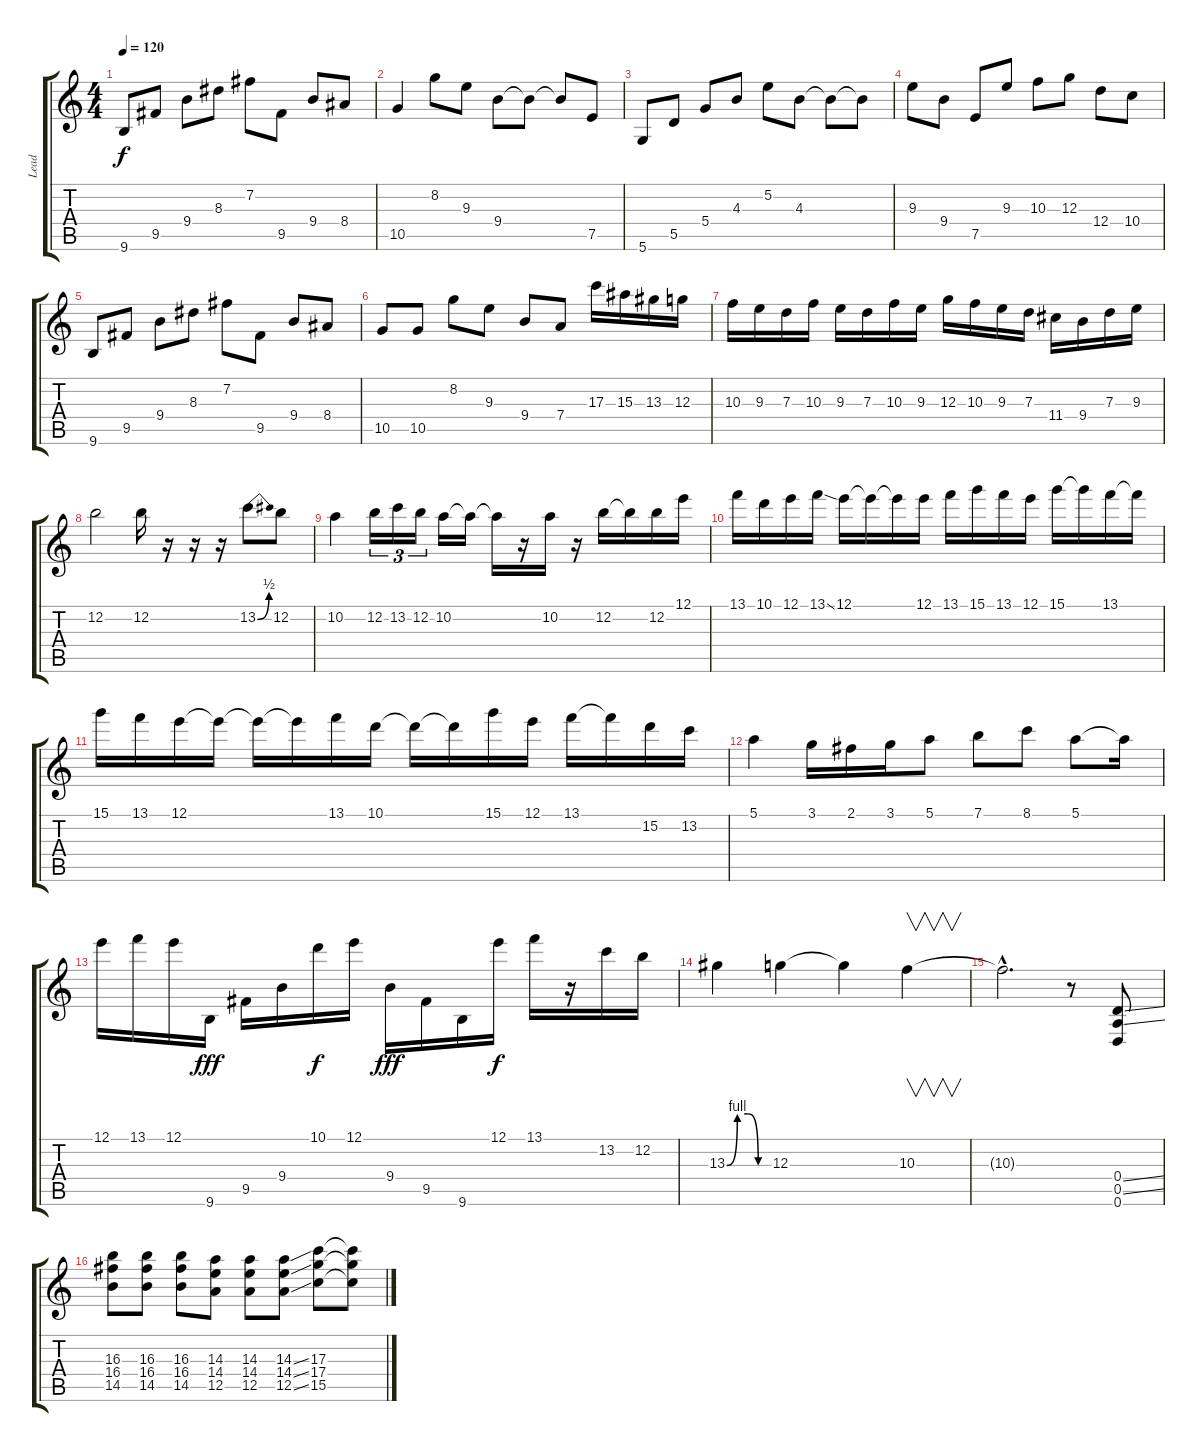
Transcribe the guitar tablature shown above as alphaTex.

\track ("Lead " "Lead ") {instrument electricguitarjazz}
\staff {score tabs}
\tuning (E4 B3 G3 D3 A2 D2) {hide}
\ts (4 4)
\tempo 120
\clef g2
\ks c
9.6.8{dy f} 9.5.8 9.4.8 8.3.8 7.2.8 9.5.8 9.4.8 8.4.8 |
10.5.4 8.2.8 9.3.8 9.4.8 9.4{t}.8 9.4{t}.8 7.5.8 |
5.6.8 5.5.8 5.4.8 4.3.8 5.2.8 4.3.8 4.3{t}.8 4.3{t}.8 |
9.3.8 9.4.8 7.5.8 9.3.8 10.3.8 12.3.8 12.4.8 10.4.8 |
9.6.8 9.5.8 9.4.8 8.3.8 7.2.8 9.5.8 9.4.8 8.4.8 |
10.5.8 10.5.8 8.2.8 9.3.8 9.4.8 7.4.8 17.3.16 15.3.16 13.3.16 12.3.16 |
10.3.16 9.3.16 7.3.16 10.3.16 9.3.16 7.3.16 10.3.16 9.3.16 12.3.16 10.3.16 9.3.16 7.3.16 11.4.16 9.4.16 7.3.16 9.3.16 |
12.2.2 12.2.16 r.16 r.16 r.16 13.2{be (bend 0 0 60 2)}.8 12.2.8 |
10.2.4 12.2.16{tu (3 2)} 13.2.16{tu (3 2)} 12.2.16{tu (3 2)} 10.2.16 10.2{t}.16 10.2{t}.16 r.16 10.2.16 r.16 12.2.16 12.2{t}.16 12.2.16 12.1.16 |
13.1.16 10.1.16 12.1.16 13.1{ss}.16 12.1.16 12.1{t}.16 12.1{t}.16 12.1.16 13.1.16 15.1.16 13.1.16 12.1.16 15.1.16 15.1{t}.16 13.1.16 13.1{t}.16 |
15.1.16 13.1.16 12.1.16 12.1{t}.16 12.1{t}.16 12.1{t}.16 13.1.16 10.1.16 10.1{t}.16 10.1{t}.16 15.1.16 12.1.16 13.1.16 13.1{t}.16 15.2.16 13.2.16 |
5.1.4 3.1.16 2.1.16 3.1.16 5.1.8 7.1.8 8.1.8 5.1.8 5.1{t}.16 |
12.1.16 13.1.16 12.1.16 9.6.16{dy fff} 9.5.16 9.4.16 10.1.16{dy f} 12.1.16 9.4.16{dy fff} 9.5.16 9.6.16 12.1.16{dy f} 13.1.16 r.16 13.2.16 12.2.16 |
13.3{be (custom 0 0 15 4 30 4 45 0 60 0)}.4 12.3.4 12.3{t}.4 10.3.4{v} |
10.3{hac t}.2{d} r.8 (0.4{ss} 0.5{ss} 0.6).8 |
(16.3 16.4 14.5).8 (16.3 16.4 14.5).8 (16.3 16.4 14.5).8 (14.3 14.4 12.5).8 (14.3 14.4 12.5).8 (14.3{ss} 14.4{ss} 12.5{ss}).8 (17.3 17.4 15.5).8 (17.3{t} 17.4{t} 15.5{t}).8
